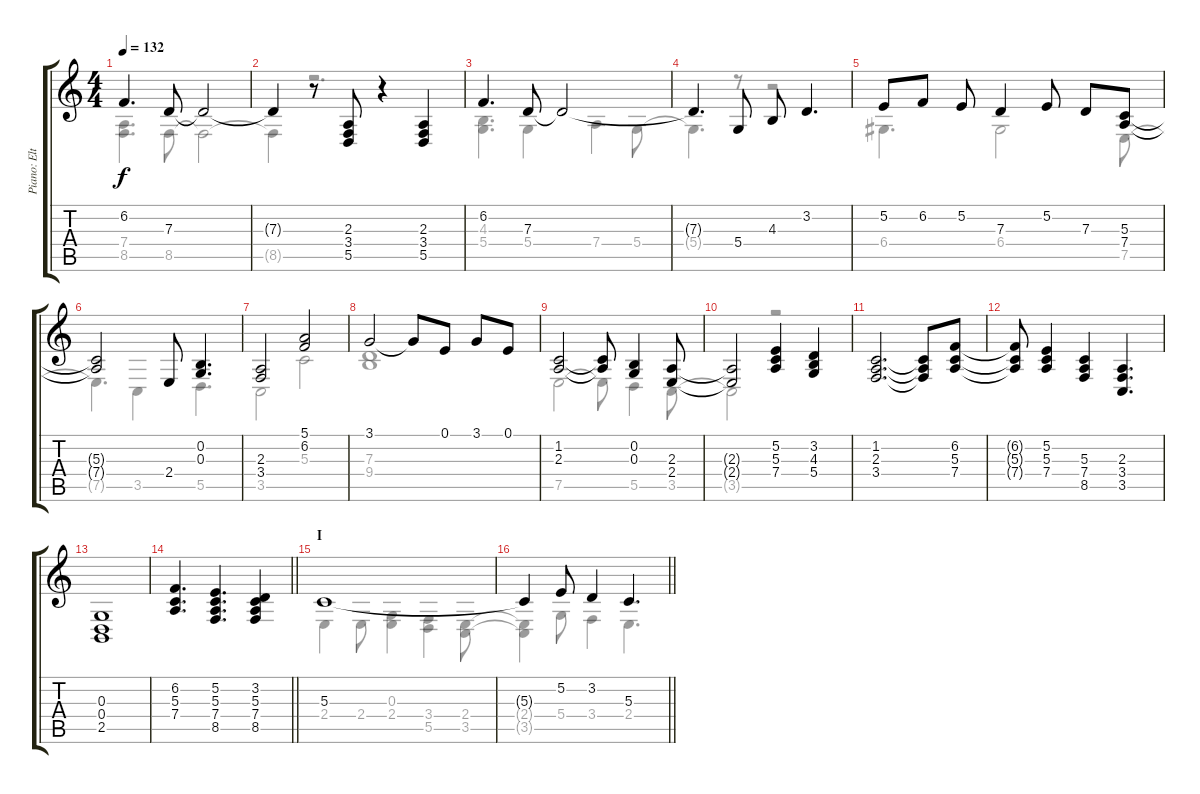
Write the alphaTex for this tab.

\track ("Piano: Elton John" "Piano: Elt") {instrument electricgrandpiano}
\staff {score tabs}
\tuning (E4 B3 G3 D3 A2 E2) {hide}
\voice
\ts (4 4)
\tempo 132
\clef g2
\ks c
6.2.4{d dy f} 7.3.8 7.3{t}.2 |
7.3{t}.4 r.8 (2.3 3.4 5.5).8 r.4 (2.3 3.4 5.5).4 |
6.2.4{d} 7.3.8 7.3{t}.2 |
7.3{t}.4{d} 5.4.8 4.3.8 3.2.4{d} |
5.2.8 6.2.8 5.2.8 7.3.4 5.2.8 7.3.8 (5.3 7.4).8 |
(5.3{t} 7.4{t}).2 2.4.8 (0.2 0.3).4{d} |
(2.3 3.4).2 (5.1 6.2).2 |
3.1.2 3.1{t}.8 0.1.8 3.1.8 0.1.8 |
(1.2 2.3).2 (1.2{t} 2.3{t}).8 (0.2 0.3).4 (2.3 2.4).8 |
(2.3{t} 2.4{t}).2 (5.2 5.3 7.4).4 (3.2 4.3 5.4).4 |
(1.2 2.3 3.4).2{d} (1.2{t} 2.3{t} 3.4{t}).8 (6.2 5.3 7.4).8 |
(6.2{t} 5.3{t} 7.4{t}).8 (5.2 5.3 7.4).4 (5.3 7.4 8.5).4 (2.3 3.4 3.5).4{d} |
(0.3 0.4 2.5).1 |
\barLineRight lightlight
(6.2 5.3 7.4).4{d} (5.2 5.3 7.4 8.5).4{d} (3.2 5.3 7.4 8.5).4 |
\section ("" "I")
5.3.1 |
\barLineRight lightlight
5.3{t}.4 5.2.8 3.2.4 5.3.4{d}
\voice
\clef g2
\ottava regular
\simile none
\ks c
(7.4 8.5).4{d dy f} 8.5.8 8.5{t}.2 |
8.5{t}.4 r.2{d} |
(4.3 5.4).4{d} 5.4.4 7.4.4 5.4.8 |
5.4{t}.4{d} r.8 r.2 |
6.4.4{d} 6.4.2 7.5.8 |
7.5{t}.4{d} 3.5.4 5.5.4{d} |
3.5.2 5.3.2 |
(7.3 9.4).1 |
7.5.2 7.5{t}.8 5.5.4 3.5.8 |
3.5{t}.2 r.2 |
|
|
|
\barLineRight lightlight
|
2.4.4 2.4.8 (0.3 2.4).4 (3.4 5.5).4 (2.4 3.5).8 |
\barLineRight lightlight
(2.4{t} 3.5{t}).4 5.4.8 3.4.4 2.4.4{d}
